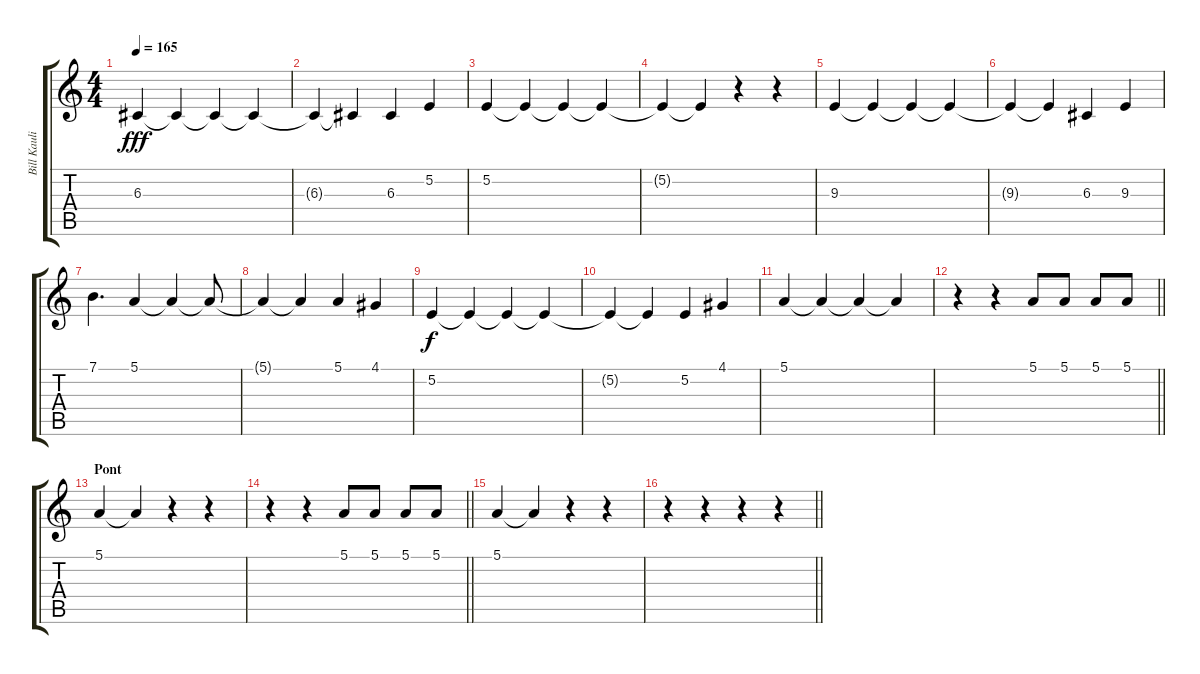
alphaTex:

\track ("Bill Kaulitz" "Bill Kauli") {instrument oboe}
\staff {score tabs}
\tuning (E4 B3 G3 D3 A2 E2) {hide}
\ts (4 4)
\tempo 165
\clef g2
\ks c
6.3.4{dy fff} 6.3{t}.4 6.3{t}.4 6.3{t}.4 |
6.3{t}.4 6.3{t}.4 6.3.4 5.2.4 |
5.2.4 5.2{t}.4 5.2{t}.4 5.2{t}.4 |
5.2{t}.4 5.2{t}.4 r.4 r.4 |
9.3.4 9.3{t}.4 9.3{t}.4 9.3{t}.4 |
9.3{t}.4 9.3{t}.4 6.3.4 9.3.4 |
7.1.4{d} 5.1.4 5.1{t}.4 5.1{t}.8 |
5.1{t}.4 5.1{t}.4 5.1.4 4.1.4 |
5.2.4{dy f} 5.2{t}.4 5.2{t}.4 5.2{t}.4 |
5.2{t}.4 5.2{t}.4 5.2.4 4.1.4 |
5.1.4 5.1{t}.4 5.1{t}.4 5.1{t}.4 |
\barLineRight lightlight
r.4 r.4 5.1.8 5.1.8 5.1.8 5.1.8 |
\section ("" "Pont")
5.1.4 5.1{t}.4 r.4 r.4 |
\barLineRight lightlight
r.4 r.4 5.1.8 5.1.8 5.1.8 5.1.8 |
5.1.4 5.1{t}.4 r.4 r.4 |
\barLineRight lightlight
r.4 r.4 r.4 r.4
